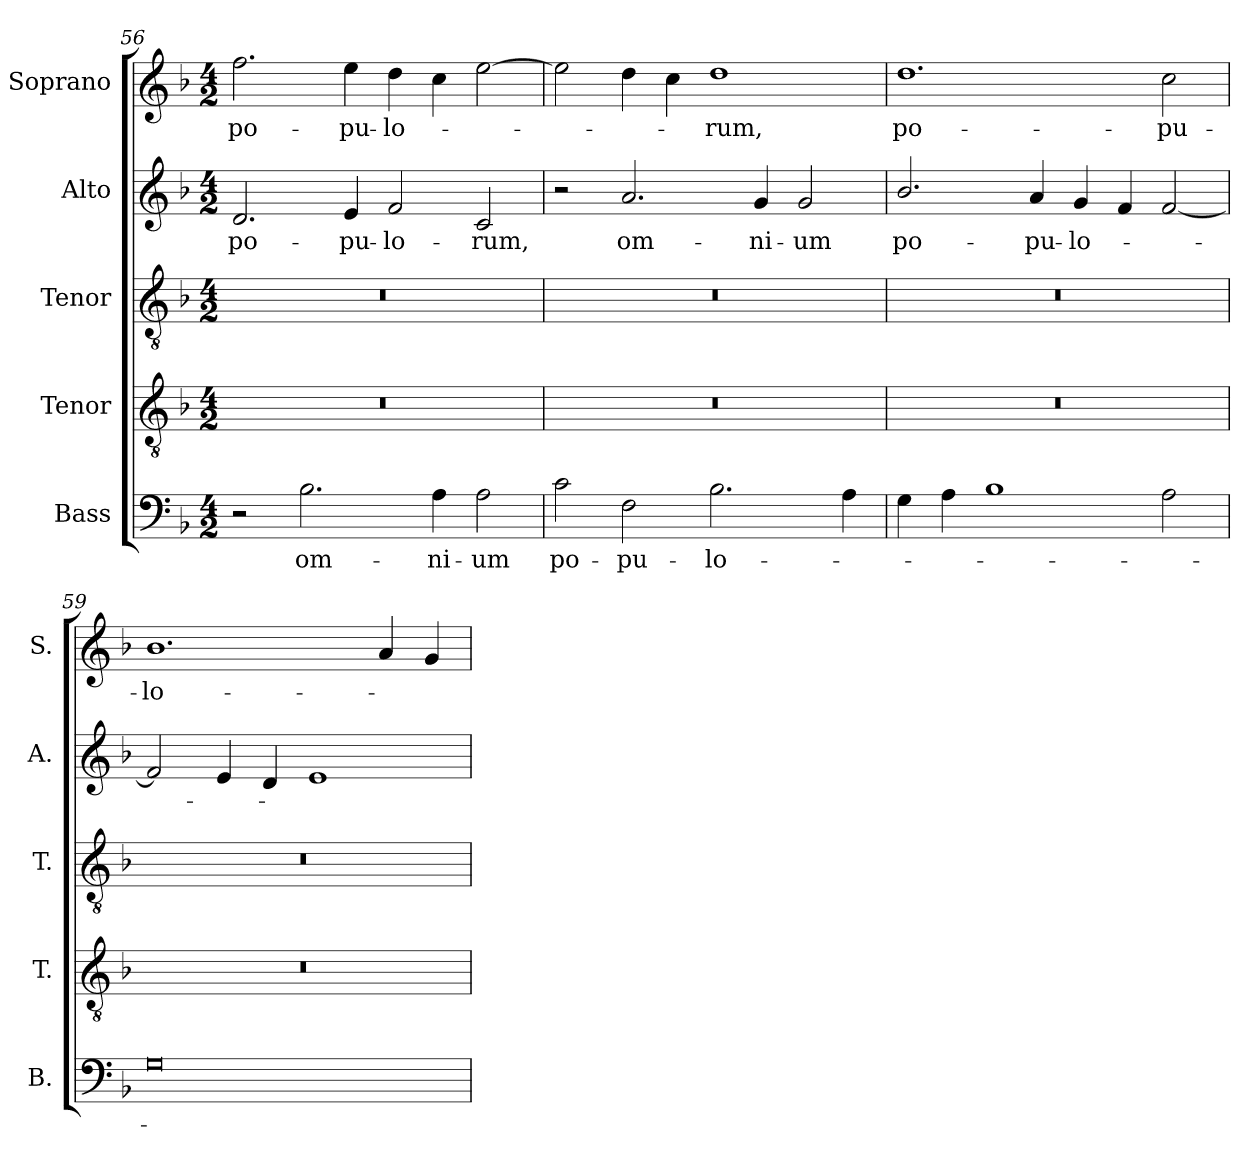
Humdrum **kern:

**kern	**text	**kern	**kern	**kern	**text	**kern	**text
*part5	*part5	*part4	*part3	*part2	*part2	*part1	*part1
*staff5	*staff5	*staff4	*staff3	*staff2	*staff2	*staff1	*staff1
*I"Bass	*	*I"Tenor	*I"Tenor	*I"Alto	*	*I"Soprano	*
*I'B.	*	*I'T.	*I'T.	*I'A.	*	*I'S.	*
!!LO:LB:g=z
*clefF4	*	*clefGv2	*clefGv2	*clefG2	*	*clefG2	*
*	*	*ITrd7c12	*ITrd7c12	*	*	*	*
*k[b-]	*	*k[b-]	*k[b-]	*k[b-]	*	*k[b-]	*
*F:	*	*F:	*F:	*F:	*	*F:	*
*M4/2	*	*M4/2	*M4/2	*M4/2	*	*M4/2	*
=56	=56	=56	=56	=56	=56	=56	=56
!	!	!LO:N:vis=1	!LO:N:vis=1	!	!	!	!
!	!	!	!	!	!LO:LY:b:color=#000000	!	!
!	!	!	!	!	!	!	!LO:LY:b:color=#000000
2r	.	0r	0r	2.di/	po-	2.ffi\	po-
!	!LO:LY:b:color=#000000	!	!	!	!	!	!
2.B-i\	om-	.	.	.	.	.	.
!	!	!	!	!	!LO:LY:b:color=#000000	!	!
!	!	!	!	!	!	!	!LO:LY:b:color=#000000
.	.	.	.	4ei/	-pu-	4eei\	-pu-
!	!	!	!	!	!LO:LY:b:color=#000000	!	!
!	!	!	!	!	!	!	!LO:LY:b:color=#000000
.	.	.	.	2fi/	-lo-	4ddi\	-lo-
!	!LO:LY:b:color=#000000	!	!	!	!	!	!
4Ai\	-ni-	.	.	.	.	4cci\	.
!	!LO:LY:b:color=#000000	!	!	!	!	!	!
!	!	!	!	!	!LO:LY:b:color=#000000	!	!
2Ai\	-um	.	.	2ci/	-rum,	[2eei\	.
=57	=57	=57	=57	=57	=57	=57	=57
!	!LO:LY:b:color=#000000	!LO:N:vis=1	!LO:N:vis=1	!	!	!	!
2ci\	po-	0r	0r	2r	.	2eei\]	.
!	!LO:LY:b:color=#000000	!	!	!	!	!	!
!	!	!	!	!	!LO:LY:b:color=#000000	!	!
2Fi\	-pu-	.	.	2.ai/	om-	4ddi\	.
.	.	.	.	.	.	4cci\	.
!	!LO:LY:b:color=#000000	!	!	!	!	!	!
!	!	!	!	!	!	!	!LO:LY:b:color=#000000
2.B-i\	-lo-	.	.	.	.	1ddi	-rum,
!	!	!	!	!	!LO:LY:b:color=#000000	!	!
.	.	.	.	4gi/	-ni-	.	.
!	!	!	!	!	!LO:LY:b:color=#000000	!	!
.	.	.	.	2gi/	-um	.	.
4Ai\	.	.	.	.	.	.	.
=58	=58	=58	=58	=58	=58	=58	=58
!	!	!LO:N:vis=1	!LO:N:vis=1	!	!	!	!
!	!	!	!	!	!LO:LY:b:color=#000000	!	!
!	!	!	!	!	!	!	!LO:LY:b:color=#000000
4Gi\	.	0r	0r	2.b-i/	po-	1.ddi	po-
4Ai\	.	.	.	.	.	.	.
1B-i	.	.	.	.	.	.	.
!	!	!	!	!	!LO:LY:b:color=#000000	!	!
.	.	.	.	4ai/	-pu-	.	.
!	!	!	!	!	!LO:LY:b:color=#000000	!	!
.	.	.	.	4gi/	-lo-	.	.
.	.	.	.	4fi/	.	.	.
!	!	!	!	!	!	!	!LO:LY:b:color=#000000
2Ai\	.	.	.	[2fi/	.	2cci\	-pu-
=59	=59	=59	=59	=59	=59	=59	=59
!	!	!LO:N:vis=1	!LO:N:vis=1	!	!	!	!
!	!	!	!	!	!	!	!LO:LY:b:color=#000000
0Gi	.	0r	0r	2fi/]	.	1.b-i	-lo-
.	.	.	.	4ei/	.	.	.
.	.	.	.	4di/	.	.	.
.	.	.	.	1ei	.	.	.
.	.	.	.	.	.	4ai/	.
.	.	.	.	.	.	4gi/	.
=	=	=	=	=	=	=	=
*-	*-	*-	*-	*-	*-	*-	*-
